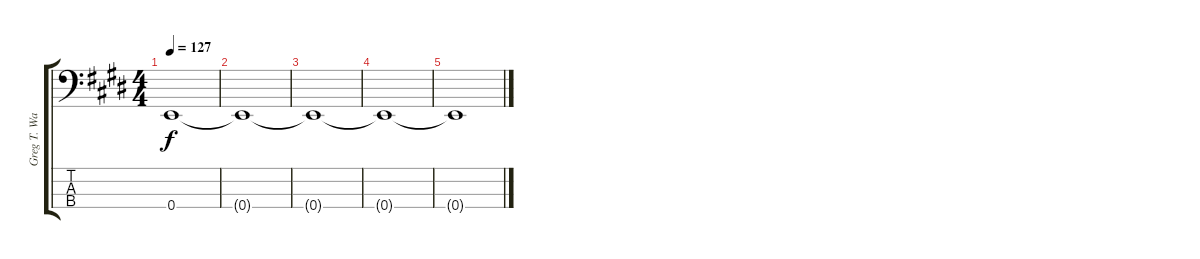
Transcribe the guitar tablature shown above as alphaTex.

\track ("Greg T. Walker Bass" "Greg T. Wa") {instrument electricbassfinger}
\staff {score tabs}
\tuning (G2 D2 A1 E1) {hide}
\ts (4 4)
\tempo 127
\clef f4
\ks e
0.4.1{dy f volume 0 instrument electricbassfinger} |
0.4{t}.1 |
0.4{t}.1 |
0.4{t}.1 |
0.4{t}.1
